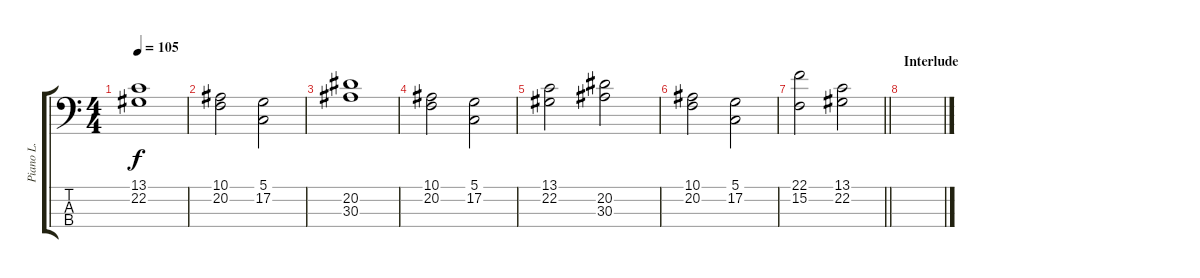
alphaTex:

\track ("Piano L." "Piano L.") {instrument acousticgrandpiano}
\staff {score tabs}
\tuning (G2 D2 A1 E1) {hide}
\ts (4 4)
\tempo 105
\clef f4
\ks c
(13.1 22.2).1{dy f} |
(10.1 20.2).2 (5.1 17.2).2 |
(20.2 30.3).1 |
(10.1 20.2).2 (5.1 17.2).2 |
(13.1 22.2).2 (20.2 30.3).2 |
(10.1 20.2).2 (5.1 17.2).2 |
\barLineRight lightlight
(22.1 15.2).2 (13.1 22.2).2 |
\section ("" "Interlude")
